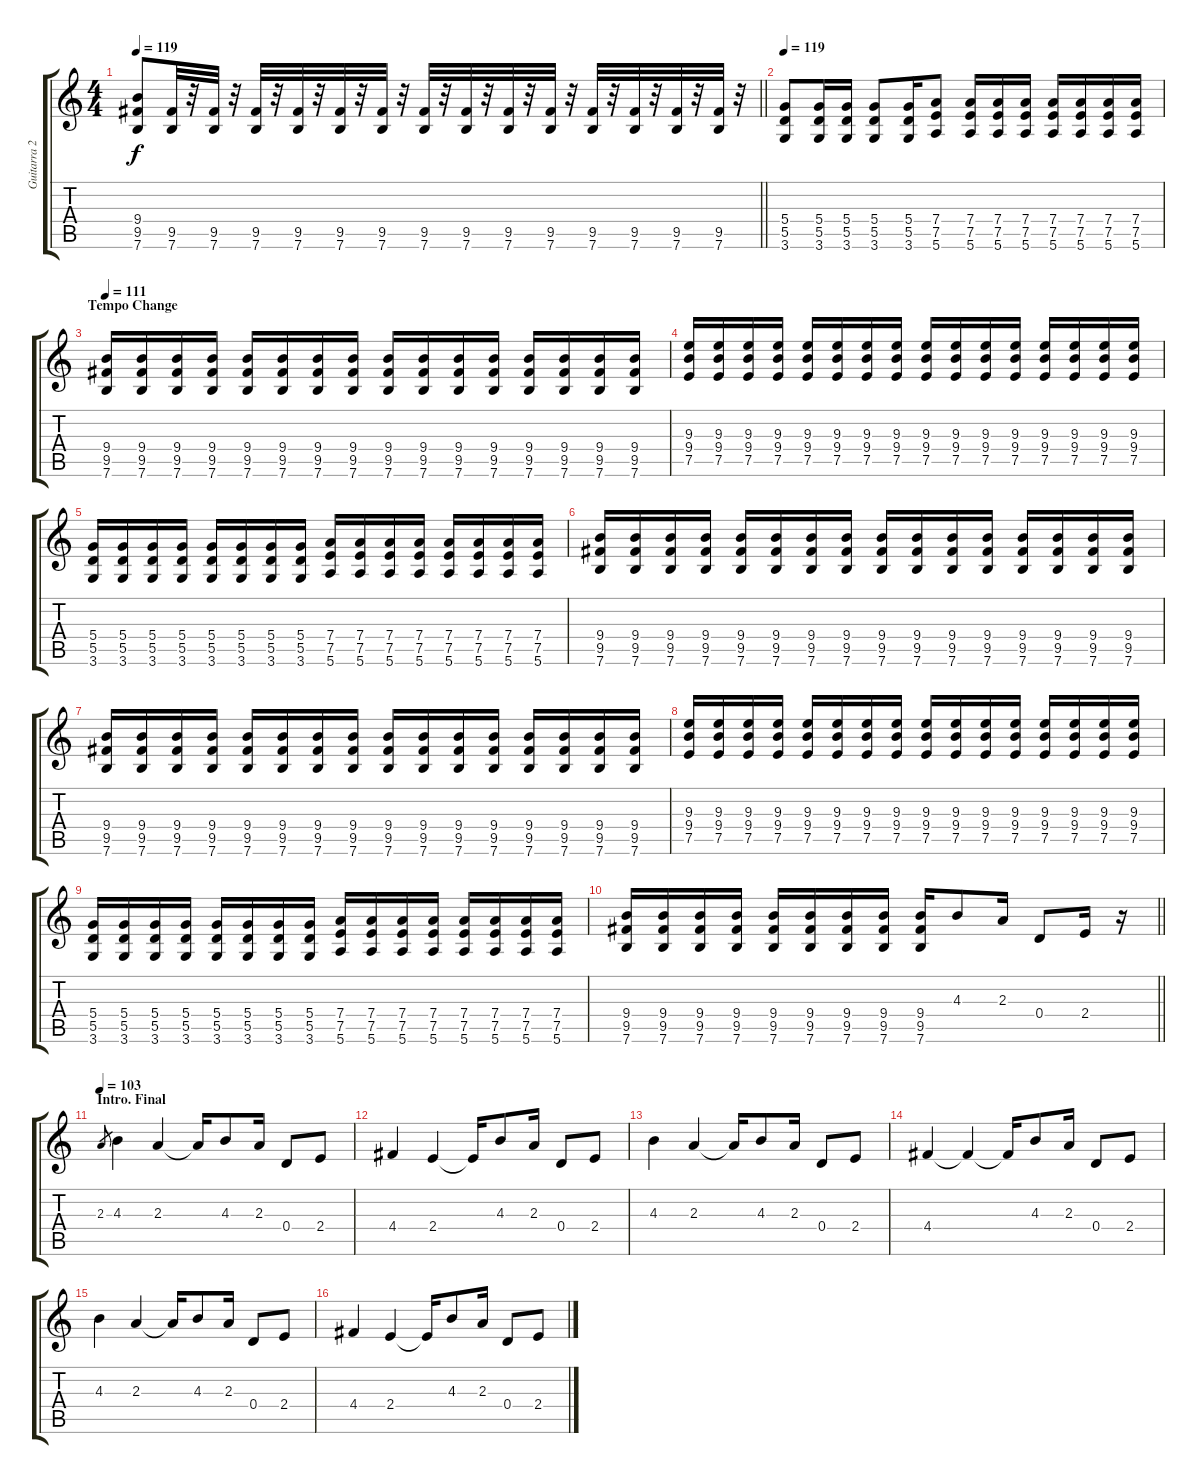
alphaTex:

\track ("Guitarra 2 - Erik" "Guitarra 2") {instrument distortionguitar}
\staff {score tabs}
\tuning (E4 B3 G3 D3 A2 E2) {hide}
\ts (4 4)
\tempo 119
\clef g2
\barLineRight lightlight
\ks c
(9.4 9.5 7.6).8{dy f} (9.5 7.6).32 r.32 (9.5 7.6).32 r.32 (9.5 7.6).32 r.32 (9.5 7.6).32 r.32 (9.5 7.6).32 r.32 (9.5 7.6).32 r.32 (9.5 7.6).32 r.32 (9.5 7.6).32 r.32 (9.5 7.6).32 r.32 (9.5 7.6).32 r.32 (9.5 7.6).32 r.32 (9.5 7.6).32 r.32 (9.5 7.6).32 r.32 (9.5 7.6).32 r.32 |
\tempo 119
(5.4 5.5 3.6).8 (5.4 5.5 3.6).16 (5.4 5.5 3.6).16 (5.4 5.5 3.6).8 (5.4 5.5 3.6).16 (7.4 7.5 5.6).8 (7.4 7.5 5.6).16 (7.4 7.5 5.6).16 (7.4 7.5 5.6).16 (7.4 7.5 5.6).16 (7.4 7.5 5.6).16 (7.4 7.5 5.6).16 (7.4 7.5 5.6).16 |
\section ("" "Tempo Change")
\tempo 111
(9.4 9.5 7.6).16 (9.4 9.5 7.6).16 (9.4 9.5 7.6).16 (9.4 9.5 7.6).16 (9.4 9.5 7.6).16 (9.4 9.5 7.6).16 (9.4 9.5 7.6).16 (9.4 9.5 7.6).16 (9.4 9.5 7.6).16 (9.4 9.5 7.6).16 (9.4 9.5 7.6).16 (9.4 9.5 7.6).16 (9.4 9.5 7.6).16 (9.4 9.5 7.6).16 (9.4 9.5 7.6).16 (9.4 9.5 7.6).16 |
(9.3 9.4 7.5).16 (9.3 9.4 7.5).16 (9.3 9.4 7.5).16 (9.3 9.4 7.5).16 (9.3 9.4 7.5).16 (9.3 9.4 7.5).16 (9.3 9.4 7.5).16 (9.3 9.4 7.5).16 (9.3 9.4 7.5).16 (9.3 9.4 7.5).16 (9.3 9.4 7.5).16 (9.3 9.4 7.5).16 (9.3 9.4 7.5).16 (9.3 9.4 7.5).16 (9.3 9.4 7.5).16 (9.3 9.4 7.5).16 |
(5.4 5.5 3.6).16 (5.4 5.5 3.6).16 (5.4 5.5 3.6).16 (5.4 5.5 3.6).16 (5.4 5.5 3.6).16 (5.4 5.5 3.6).16 (5.4 5.5 3.6).16 (5.4 5.5 3.6).16 (7.4 7.5 5.6).16 (7.4 7.5 5.6).16 (7.4 7.5 5.6).16 (7.4 7.5 5.6).16 (7.4 7.5 5.6).16 (7.4 7.5 5.6).16 (7.4 7.5 5.6).16 (7.4 7.5 5.6).16 |
(9.4 9.5 7.6).16 (9.4 9.5 7.6).16 (9.4 9.5 7.6).16 (9.4 9.5 7.6).16 (9.4 9.5 7.6).16 (9.4 9.5 7.6).16 (9.4 9.5 7.6).16 (9.4 9.5 7.6).16 (9.4 9.5 7.6).16 (9.4 9.5 7.6).16 (9.4 9.5 7.6).16 (9.4 9.5 7.6).16 (9.4 9.5 7.6).16 (9.4 9.5 7.6).16 (9.4 9.5 7.6).16 (9.4 9.5 7.6).16 |
(9.4 9.5 7.6).16 (9.4 9.5 7.6).16 (9.4 9.5 7.6).16 (9.4 9.5 7.6).16 (9.4 9.5 7.6).16 (9.4 9.5 7.6).16 (9.4 9.5 7.6).16 (9.4 9.5 7.6).16 (9.4 9.5 7.6).16 (9.4 9.5 7.6).16 (9.4 9.5 7.6).16 (9.4 9.5 7.6).16 (9.4 9.5 7.6).16 (9.4 9.5 7.6).16 (9.4 9.5 7.6).16 (9.4 9.5 7.6).16 |
(9.3 9.4 7.5).16 (9.3 9.4 7.5).16 (9.3 9.4 7.5).16 (9.3 9.4 7.5).16 (9.3 9.4 7.5).16 (9.3 9.4 7.5).16 (9.3 9.4 7.5).16 (9.3 9.4 7.5).16 (9.3 9.4 7.5).16 (9.3 9.4 7.5).16 (9.3 9.4 7.5).16 (9.3 9.4 7.5).16 (9.3 9.4 7.5).16 (9.3 9.4 7.5).16 (9.3 9.4 7.5).16 (9.3 9.4 7.5).16 |
(5.4 5.5 3.6).16 (5.4 5.5 3.6).16 (5.4 5.5 3.6).16 (5.4 5.5 3.6).16 (5.4 5.5 3.6).16 (5.4 5.5 3.6).16 (5.4 5.5 3.6).16 (5.4 5.5 3.6).16 (7.4 7.5 5.6).16 (7.4 7.5 5.6).16 (7.4 7.5 5.6).16 (7.4 7.5 5.6).16 (7.4 7.5 5.6).16 (7.4 7.5 5.6).16 (7.4 7.5 5.6).16 (7.4 7.5 5.6).16 |
\barLineRight lightlight
(9.4 9.5 7.6).16 (9.4 9.5 7.6).16 (9.4 9.5 7.6).16 (9.4 9.5 7.6).16 (9.4 9.5 7.6).16 (9.4 9.5 7.6).16 (9.4 9.5 7.6).16 (9.4 9.5 7.6).16 (9.4 9.5 7.6).16 4.3.8 2.3.16 0.4.8 2.4.16 r.16 |
\section ("" "Intro. Final")
\tempo 103
2.3.8{gr} 4.3.4 2.3.4 2.3{t}.16 4.3.8 2.3.16 0.4.8 2.4.8 |
4.4.4 2.4.4 2.4{t}.16 4.3.8 2.3.16 0.4.8 2.4.8 |
4.3.4 2.3.4 2.3{t}.16 4.3.8 2.3.16 0.4.8 2.4.8 |
4.4.4 4.4{t}.4 4.4{t}.16 4.3.8 2.3.16 0.4.8 2.4.8 |
4.3.4 2.3.4 2.3{t}.16 4.3.8 2.3.16 0.4.8 2.4.8 |
4.4.4 2.4.4 2.4{t}.16 4.3.8 2.3.16 0.4.8 2.4.8
